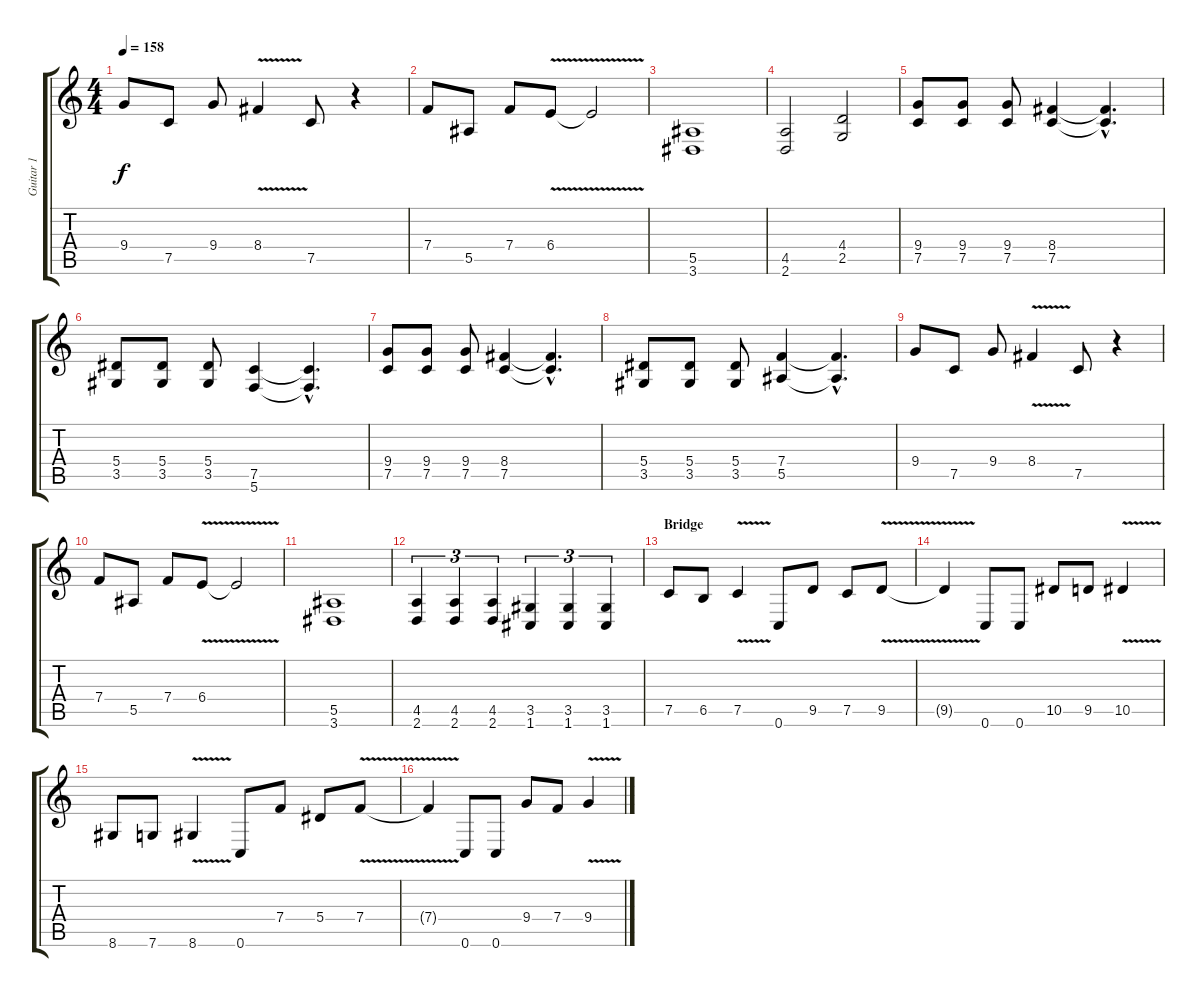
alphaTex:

\track ("Guitar 1" "Guitar 1") {instrument distortionguitar}
\staff {score tabs}
\tuning (C4 G3 Eb3 Bb2 F2 C2) {hide}
\ts (4 4)
\tempo 158
\clef g2
\ks c
9.4.8{dy f} 7.5.8 9.4.8 8.4{v}.4 7.5.8 r.4 |
7.4.8 5.5.8 7.4.8 6.4{v}.8 6.4{t}.2 |
(5.5 3.6).1 |
(4.5 2.6).2 (4.4 2.5).2 |
(9.4 7.5).8 (9.4 7.5).8 (9.4 7.5).8 (8.4 7.5).4 (8.4{hac t} 7.5{hac t}).4{d} |
(5.4 3.5).8 (5.4 3.5).8 (5.4 3.5).8 (7.5 5.6).4 (7.5{hac t} 5.6{hac t}).4{d} |
(9.4 7.5).8 (9.4 7.5).8 (9.4 7.5).8 (8.4 7.5).4 (8.4{hac t} 7.5{hac t}).4{d} |
(5.4 3.5).8 (5.4 3.5).8 (5.4 3.5).8 (7.4 5.5).4 (7.4{hac t} 5.5{hac t}).4{d} |
9.4.8 7.5.8 9.4.8 8.4{v}.4 7.5.8 r.4 |
7.4.8 5.5.8 7.4.8 6.4{v}.8 6.4{t}.2 |
(5.5 3.6).1 |
(4.5 2.6).4{tu (3 2)} (4.5 2.6).4{tu (3 2)} (4.5 2.6).4{tu (3 2)} (3.5 1.6).4{tu (3 2)} (3.5 1.6).4{tu (3 2)} (3.5 1.6).4{tu (3 2)} |
\section ("" "Bridge")
7.5.8 6.5.8 7.5{v}.4 0.6.8 9.5.8 7.5.8 9.5{v}.8 |
9.5{t}.4 0.6.8 0.6.8 10.5.8 9.5.8 10.5{v}.4 |
8.6.8 7.6.8 8.6{v}.4 0.6.8 7.4.8 5.4.8 7.4{v}.8 |
7.4{t}.4 0.6.8 0.6.8 9.4.8 7.4.8 9.4{v}.4
